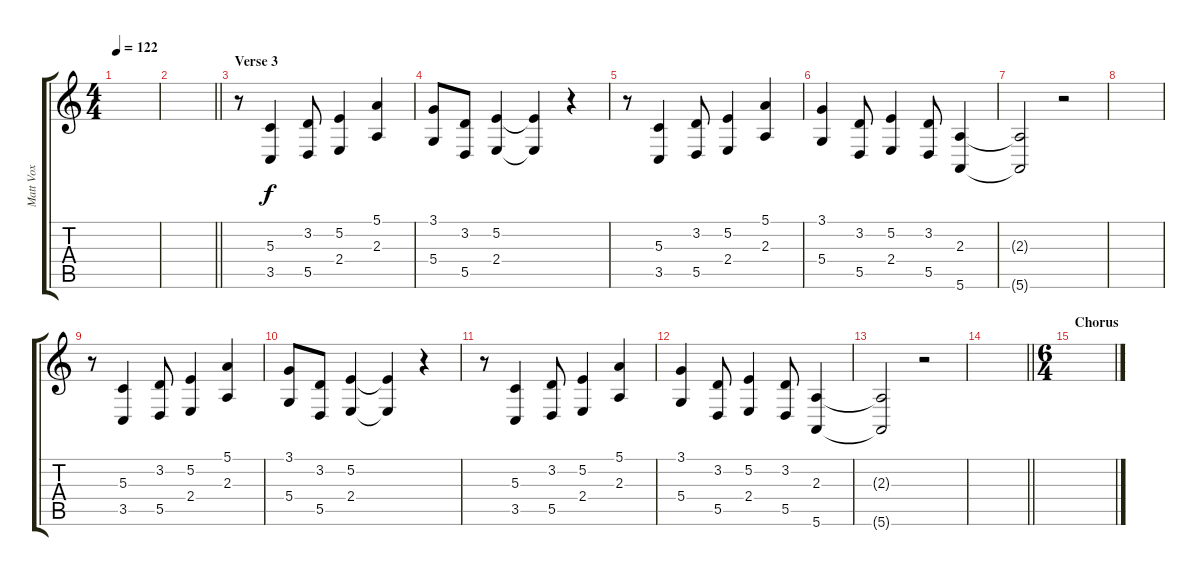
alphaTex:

\track ("Matt Vox" "Matt Vox") {instrument altosax}
\staff {score tabs}
\tuning (E4 B3 G3 D3 A2 E2) {hide}
\ts (4 4)
\tempo 122
\clef g2
\ks c
|
\barLineRight lightlight
|
\section ("" "Verse 3")
r.8 (5.3 3.5).4 (3.2 5.5).8 (5.2 2.4).4 (5.1 2.3).4 |
(3.1 5.4).8 (3.2 5.5).8 (5.2 2.4).4 (5.2{t} 2.4{t}).4 r.4 |
r.8 (5.3 3.5).4 (3.2 5.5).8 (5.2 2.4).4 (5.1 2.3).4 |
(3.1 5.4).4 (3.2 5.5).8 (5.2 2.4).4 (3.2 5.5).8 (2.3 5.6).4 |
(2.3{t} 5.6{t}).2 r.2 |
|
r.8 (5.3 3.5).4 (3.2 5.5).8 (5.2 2.4).4 (5.1 2.3).4 |
(3.1 5.4).8 (3.2 5.5).8 (5.2 2.4).4 (5.2{t} 2.4{t}).4 r.4 |
r.8 (5.3 3.5).4 (3.2 5.5).8 (5.2 2.4).4 (5.1 2.3).4 |
(3.1 5.4).4 (3.2 5.5).8 (5.2 2.4).4 (3.2 5.5).8 (2.3 5.6).4 |
(2.3{t} 5.6{t}).2 r.2 |
\barLineRight lightlight
|
\ts (6 4)
\section ("" "Chorus")
